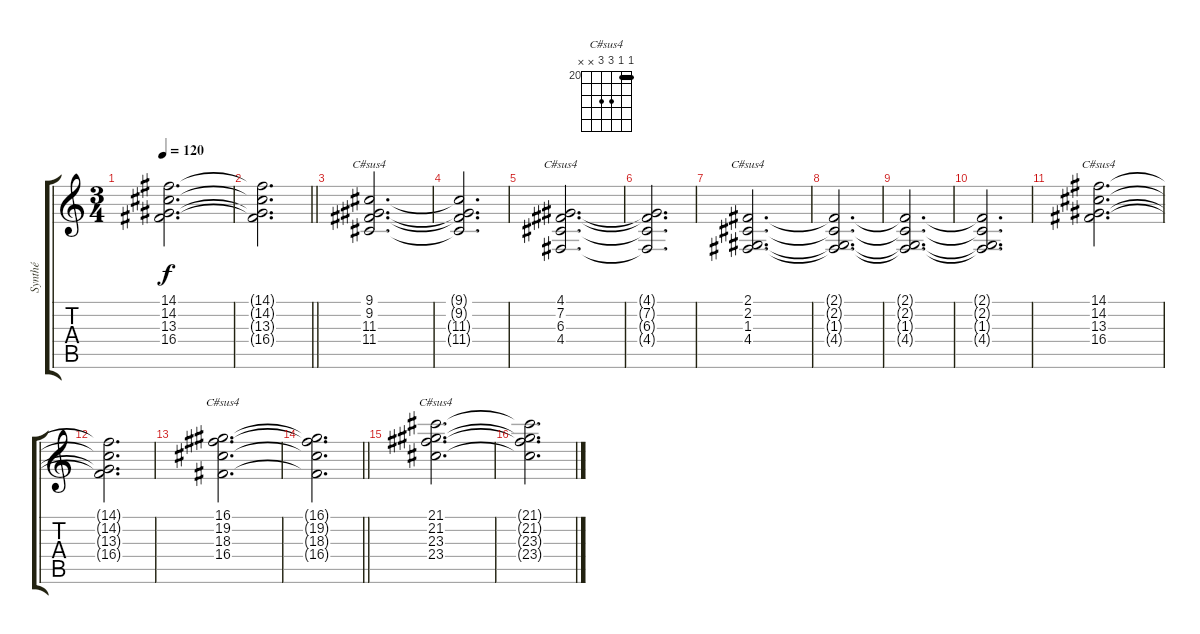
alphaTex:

\track ("Synthé" "Synthé") {instrument rockorgan}
\staff {score tabs}
\tuning (E4 B3 G3 D3 A2 E2) {hide}
\chord ("C#sus4" 9 9 11 11 x x) {firstfret 9 barre 9}
\chord ("C#sus4" 4 7 6 4 x x) {firstfret 4 barre 4}
\chord ("C#sus4" 2 2 1 4 x x) {barre 2}
\chord ("C#sus4" 14 14 13 16 x x) {firstfret 13 barre 14}
\chord ("C#sus4" 16 19 18 16 x x) {firstfret 16 barre 16}
\chord ("C#sus4" 20 20 22 22 x x) {firstfret 20 barre 20}
\ts (3 4)
\tempo 120
\clef g2
\ks c
(14.1{t} 14.2{t} 13.3{t} 16.4{t}).2{d dy f} |
\barLineRight lightlight
(14.1{t} 14.2{t} 13.3{t} 16.4{t}).2{d} |
(9.1 9.2 11.3 11.4).2{d ch "C#sus4"} |
(9.1{t} 9.2{t} 11.3{t} 11.4{t}).2{d} |
(4.1 7.2 6.3 4.4).2{d ch "C#sus4"} |
(4.1{t} 7.2{t} 6.3{t} 4.4{t}).2{d} |
(2.1 2.2 1.3 4.4).2{d ch "C#sus4"} |
(2.1{t} 2.2{t} 1.3{t} 4.4{t}).2{d} |
(2.1{t} 2.2{t} 1.3{t} 4.4{t}).2{d} |
(2.1{t} 2.2{t} 1.3{t} 4.4{t}).2{d} |
(14.1 14.2 13.3 16.4).2{d ch "C#sus4"} |
(14.1{t} 14.2{t} 13.3{t} 16.4{t}).2{d} |
(16.1 19.2 18.3 16.4).2{d ch "C#sus4"} |
\barLineRight lightlight
(16.1{t} 19.2{t} 18.3{t} 16.4{t}).2{d} |
(21.1 21.2 23.3 23.4).2{d ch "C#sus4"} |
(21.1{t} 21.2{t} 23.3{t} 23.4{t}).2{d}
